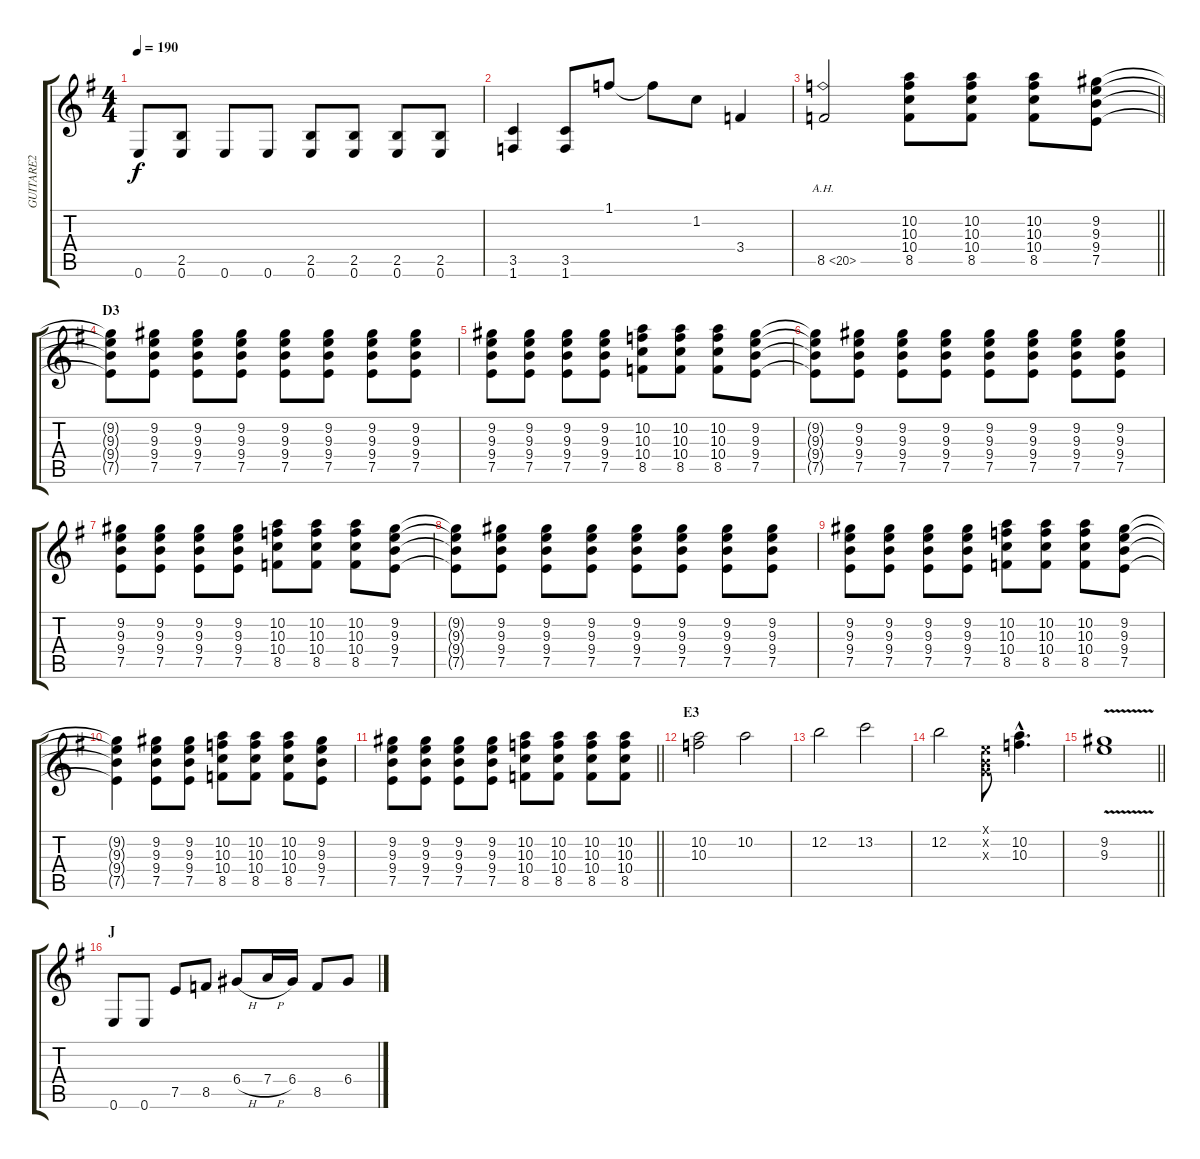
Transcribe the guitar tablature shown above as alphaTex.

\track ("GUITARE2" "GUITARE2") {instrument distortionguitar}
\staff {score tabs}
\tuning (E4 B3 G3 D3 A2 E2) {hide}
\ts (4 4)
\tempo 190
\clef g2
\ks g
0.6.8{dy f} (2.5 0.6).8 0.6.8 0.6.8 (2.5 0.6).8 (2.5 0.6).8 (2.5 0.6).8 (2.5 0.6).8 |
(3.5 1.6).4 (3.5 1.6).8 1.1.8 1.1{t}.8 1.2.8 3.4.4 |
\barLineRight lightlight
8.5{ah 12}.2 (10.2 10.3 10.4 8.5).8 (10.2 10.3 10.4 8.5).8 (10.2 10.3 10.4 8.5).8 (9.2 9.3 9.4 7.5).8 |
\section ("" "D3")
(9.2{t} 9.3{t} 9.4{t} 7.5{t}).8 (9.2 9.3 9.4 7.5).8 (9.2 9.3 9.4 7.5).8 (9.2 9.3 9.4 7.5).8 (9.2 9.3 9.4 7.5).8 (9.2 9.3 9.4 7.5).8 (9.2 9.3 9.4 7.5).8 (9.2 9.3 9.4 7.5).8 |
(9.2 9.3 9.4 7.5).8 (9.2 9.3 9.4 7.5).8 (9.2 9.3 9.4 7.5).8 (9.2 9.3 9.4 7.5).8 (10.2 10.3 10.4 8.5).8 (10.2 10.3 10.4 8.5).8 (10.2 10.3 10.4 8.5).8 (9.2 9.3 9.4 7.5).8 |
(9.2{t} 9.3{t} 9.4{t} 7.5{t}).8 (9.2 9.3 9.4 7.5).8 (9.2 9.3 9.4 7.5).8 (9.2 9.3 9.4 7.5).8 (9.2 9.3 9.4 7.5).8 (9.2 9.3 9.4 7.5).8 (9.2 9.3 9.4 7.5).8 (9.2 9.3 9.4 7.5).8 |
(9.2 9.3 9.4 7.5).8 (9.2 9.3 9.4 7.5).8 (9.2 9.3 9.4 7.5).8 (9.2 9.3 9.4 7.5).8 (10.2 10.3 10.4 8.5).8 (10.2 10.3 10.4 8.5).8 (10.2 10.3 10.4 8.5).8 (9.2 9.3 9.4 7.5).8 |
(9.2{t} 9.3{t} 9.4{t} 7.5{t}).8 (9.2 9.3 9.4 7.5).8 (9.2 9.3 9.4 7.5).8 (9.2 9.3 9.4 7.5).8 (9.2 9.3 9.4 7.5).8 (9.2 9.3 9.4 7.5).8 (9.2 9.3 9.4 7.5).8 (9.2 9.3 9.4 7.5).8 |
(9.2 9.3 9.4 7.5).8 (9.2 9.3 9.4 7.5).8 (9.2 9.3 9.4 7.5).8 (9.2 9.3 9.4 7.5).8 (10.2 10.3 10.4 8.5).8 (10.2 10.3 10.4 8.5).8 (10.2 10.3 10.4 8.5).8 (9.2 9.3 9.4 7.5).8 |
(9.2{t} 9.3{t} 9.4{t} 7.5{t}).4 (9.2 9.3 9.4 7.5).8 (9.2 9.3 9.4 7.5).8 (10.2 10.3 10.4 8.5).8 (10.2 10.3 10.4 8.5).8 (10.2 10.3 10.4 8.5).8 (9.2 9.3 9.4 7.5).8 |
\barLineRight lightlight
(9.2 9.3 9.4 7.5).8 (9.2 9.3 9.4 7.5).8 (9.2 9.3 9.4 7.5).8 (9.2 9.3 9.4 7.5).8 (10.2 10.3 10.4 8.5).8 (10.2 10.3 10.4 8.5).8 (10.2 10.3 10.4 8.5).8 (10.2 10.3 10.4 8.5).8 |
\section ("" "E3")
(10.2 10.3).2 10.2.2 |
12.2.2 13.2.2 |
12.2.2 (0.1{x} 0.2{x} 0.3{x}).8 (10.2{hac} 10.3{hac}).4{d} |
\barLineRight lightlight
(9.2{v} 9.3).1 |
\section ("" "J")
0.6.8 0.6.8 7.5.8 8.5.8 6.4{h}.8 7.4{h}.16 6.4.16 8.5.8 6.4.8
